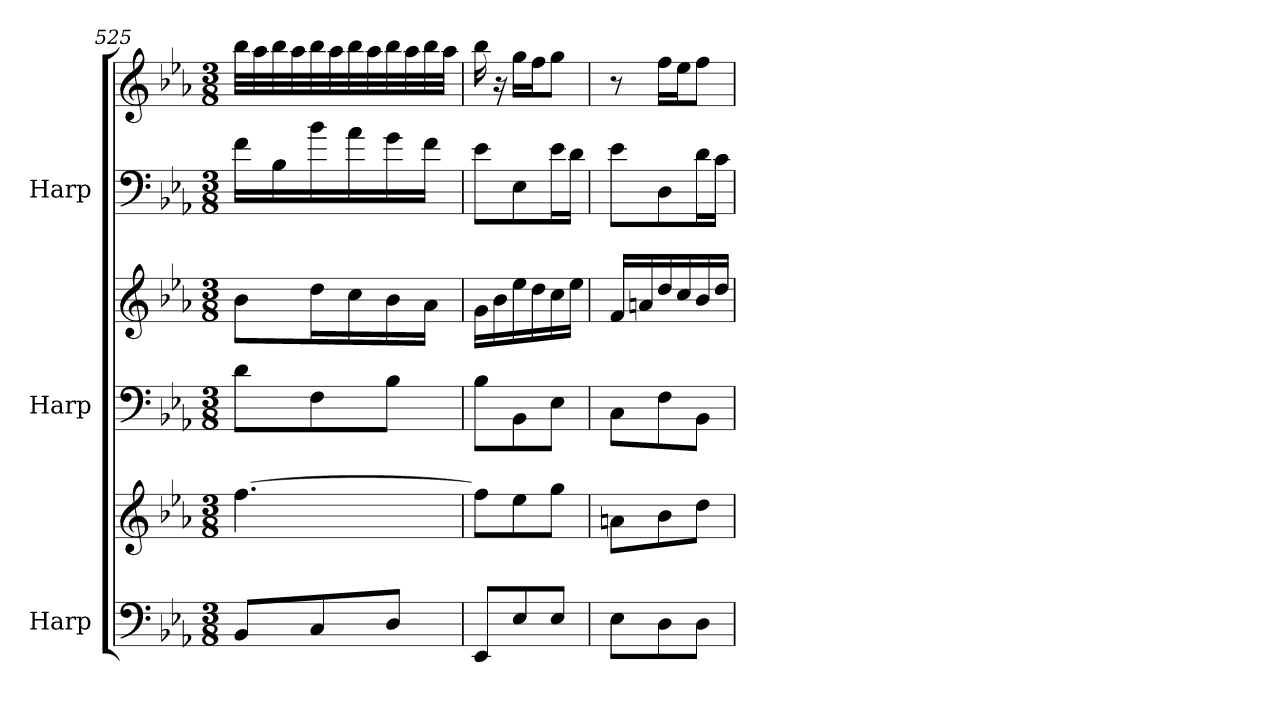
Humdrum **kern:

**kern	**kern	**kern	**kern	**kern	**kern
*part3	*part3	*part2	*part2	*part1	*part1
*staff6	*staff5	*staff4	*staff3	*staff2	*staff1
*I"Harp	*	*I"Harp	*	*I"Harp	*
*I'Hp	*	*I'Hp	*	*I'Hp	*
*clefF4	*clefG2	*clefF4	*clefG2	*clefF4	*clefG2
*k[b-e-a-]	*k[b-e-a-]	*k[b-e-a-]	*k[b-e-a-]	*k[b-e-a-]	*k[b-e-a-]
*M3/8	*M3/8	*M3/8	*M3/8	*M3/8	*M3/8
=525	=525	=525	=525	=525	=525
8BB-/L	[4.ff\	8d\L	8b-\L	16f\LL	32bb-\LLL
.	.	.	.	.	32aa-\
.	.	.	.	16B-\	32bb-\
.	.	.	.	.	32aa-\
8C/	.	8F\	16dd\L	16b-\	32bb-\
.	.	.	.	.	32aa-\
.	.	.	16cc\	16a-\	32bb-\
.	.	.	.	.	32aa-\
8D/J	.	8B-\J	16b-\	16g\	32bb-\
.	.	.	.	.	32aa-\
.	.	.	16a-\JJ	16f\JJ	32bb-\
.	.	.	.	.	32aa-\JJJ
=526	=526	=526	=526	=526	=526
8EE-/L	8ff\L]	8B-\L	16g\LL	8e-\L	16bb-\
.	.	.	16b-\	.	16r
8E-/	8ee-\	8BB-\	16ee-\	8E-\	16gg\LL
.	.	.	16dd\	.	16ff\J
8E-/J	8gg\J	8E-\J	16cc\	16e-\L	8gg\J
.	.	.	16ee-\JJ	16d\JJ	.
=527	=527	=527	=527	=527	=527
8E-\L	8an\L	8C\L	16f/LL	8e-\L	8r
.	.	.	16an/	.	.
8D\	8b-\	8F\	16dd/	8D\	16ff\LL
.	.	.	16cc/	.	16ee-\J
8D\J	8dd\J	8BB-\J	16b-/	16d\L	8ff\J
.	.	.	16dd/JJ	16c\JJ	.
=	=	=	=	=	=
*-	*-	*-	*-	*-	*-
